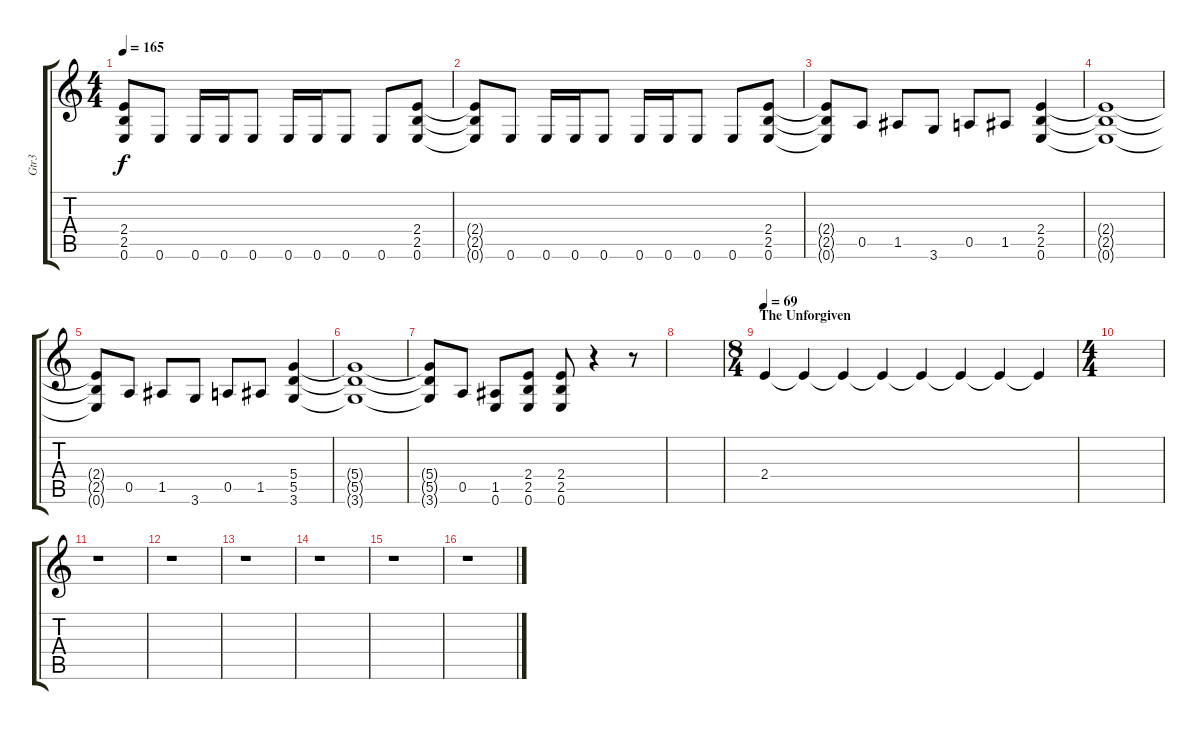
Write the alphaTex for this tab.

\track ("Gtr3" "Gtr3") {instrument distortionguitar}
\staff {score tabs}
\tuning (E4 B3 G3 D3 A2 E2) {hide}
\ts (4 4)
\tempo 165
\clef g2
\ks c
(2.4{t} 2.5{t} 0.6{t}).8{dy f} 0.6.8 0.6.16 0.6.16 0.6.8 0.6.16 0.6.16 0.6.8 0.6.8 (2.4 2.5 0.6).8 |
(2.4{t} 2.5{t} 0.6{t}).8 0.6.8 0.6.16 0.6.16 0.6.8 0.6.16 0.6.16 0.6.8 0.6.8 (2.4 2.5 0.6).8 |
(2.4{t} 2.5{t} 0.6{t}).8 0.5.8 1.5.8 3.6.8 0.5.8 1.5.8 (2.4 2.5 0.6).4 |
(2.4{t} 2.5{t} 0.6{t}).1 |
(2.4{t} 2.5{t} 0.6{t}).8 0.5.8 1.5.8 3.6.8 0.5.8 1.5.8 (5.4 5.5 3.6).4 |
(5.4{t} 5.5{t} 3.6{t}).1 |
(5.4{t} 5.5{t} 3.6{t}).8 0.5.8 (1.5 0.6).8 (2.4 2.5 0.6).8 (2.4 2.5 0.6).8 r.4 r.8 |
|
\ts (8 4)
\section ("" "The Unforgiven")
\tempo 69
2.4.4{volume 11 instrument englishhorn} 2.4{t}.4{volume 4} 2.4{t}.4 2.4{t}.4 2.4{t}.4 2.4{t}.4 2.4{t}.4 2.4{t}.4 |
\ts (4 4)
|
r.1 |
r.1 |
r.1 |
r.1 |
r.1 |
r.1
